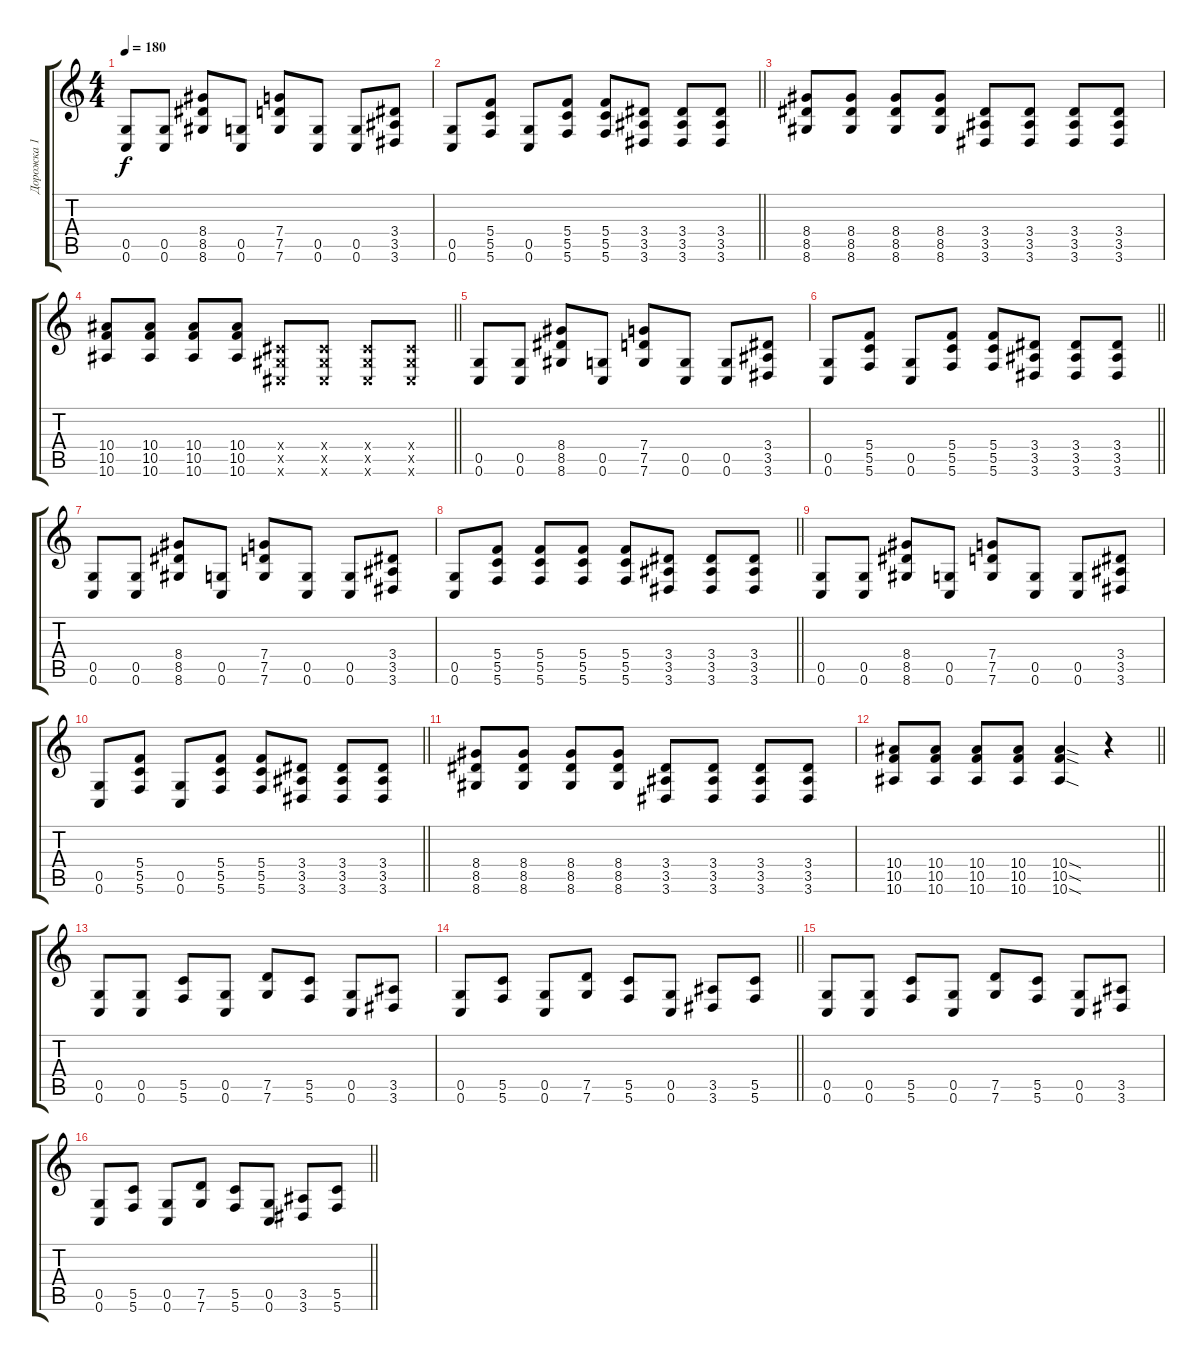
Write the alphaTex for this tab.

\track ("Дорожка 1" "Дорожка 1") {instrument distortionguitar}
\staff {score tabs}
\tuning (D4 A3 F3 C3 G2 C2) {hide}
\ts (4 4)
\tempo 180
\clef g2
\ks c
(0.5 0.6).8{dy f} (0.5 0.6).8 (8.4 8.5 8.6).8 (0.5 0.6).8 (7.4 7.5 7.6).8 (0.5 0.6).8 (0.5 0.6).8 (3.4 3.5 3.6).8 |
\barLineRight lightlight
(0.5 0.6).8 (5.4 5.5 5.6).8 (0.5 0.6).8 (5.4 5.5 5.6).8 (5.4 5.5 5.6).8 (3.4 3.5 3.6).8 (3.4 3.5 3.6).8 (3.4 3.5 3.6).8 |
(8.4 8.5 8.6).8 (8.4 8.5 8.6).8 (8.4 8.5 8.6).8 (8.4 8.5 8.6).8 (3.4 3.5 3.6).8 (3.4 3.5 3.6).8 (3.4 3.5 3.6).8 (3.4 3.5 3.6).8 |
\barLineRight lightlight
(10.4 10.5 10.6).8 (10.4 10.5 10.6).8 (10.4 10.5 10.6).8 (10.4 10.5 10.6).8 (1.4{x} 1.5{x} 1.6{x}).8 (1.4{x} 1.5{x} 1.6{x}).8 (1.4{x} 1.5{x} 1.6{x}).8 (1.4{x} 1.5{x} 1.6{x}).8 |
(0.5 0.6).8 (0.5 0.6).8 (8.4 8.5 8.6).8 (0.5 0.6).8 (7.4 7.5 7.6).8 (0.5 0.6).8 (0.5 0.6).8 (3.4 3.5 3.6).8 |
\barLineRight lightlight
(0.5 0.6).8 (5.4 5.5 5.6).8 (0.5 0.6).8 (5.4 5.5 5.6).8 (5.4 5.5 5.6).8 (3.4 3.5 3.6).8 (3.4 3.5 3.6).8 (3.4 3.5 3.6).8 |
(0.5 0.6).8 (0.5 0.6).8 (8.4 8.5 8.6).8 (0.5 0.6).8 (7.4 7.5 7.6).8 (0.5 0.6).8 (0.5 0.6).8 (3.4 3.5 3.6).8 |
\barLineRight lightlight
(0.5 0.6).8 (5.4 5.5 5.6).8 (5.4 5.5 5.6).8 (5.4 5.5 5.6).8 (5.4 5.5 5.6).8 (3.4 3.5 3.6).8 (3.4 3.5 3.6).8 (3.4 3.5 3.6).8 |
(0.5 0.6).8 (0.5 0.6).8 (8.4 8.5 8.6).8 (0.5 0.6).8 (7.4 7.5 7.6).8 (0.5 0.6).8 (0.5 0.6).8 (3.4 3.5 3.6).8 |
\barLineRight lightlight
(0.5 0.6).8 (5.4 5.5 5.6).8 (0.5 0.6).8 (5.4 5.5 5.6).8 (5.4 5.5 5.6).8 (3.4 3.5 3.6).8 (3.4 3.5 3.6).8 (3.4 3.5 3.6).8 |
(8.4 8.5 8.6).8 (8.4 8.5 8.6).8 (8.4 8.5 8.6).8 (8.4 8.5 8.6).8 (3.4 3.5 3.6).8 (3.4 3.5 3.6).8 (3.4 3.5 3.6).8 (3.4 3.5 3.6).8 |
\barLineRight lightlight
(10.4 10.5 10.6).8 (10.4 10.5 10.6).8 (10.4 10.5 10.6).8 (10.4 10.5 10.6).8 (10.4{sod} 10.5{sod} 10.6{sod}).4 r.4 |
(0.5 0.6).8 (0.5 0.6).8 (5.5 5.6).8 (0.5 0.6).8 (7.5 7.6).8 (5.5 5.6).8 (0.5 0.6).8 (3.5 3.6).8 |
\barLineRight lightlight
(0.5 0.6).8 (5.5 5.6).8 (0.5 0.6).8 (7.5 7.6).8 (5.5 5.6).8 (0.5 0.6).8 (3.5 3.6).8 (5.5 5.6).8 |
(0.5 0.6).8 (0.5 0.6).8 (5.5 5.6).8 (0.5 0.6).8 (7.5 7.6).8 (5.5 5.6).8 (0.5 0.6).8 (3.5 3.6).8 |
\barLineRight lightlight
(0.5 0.6).8 (5.5 5.6).8 (0.5 0.6).8 (7.5 7.6).8 (5.5 5.6).8 (0.5 0.6).8 (3.5 3.6).8 (5.5 5.6).8
